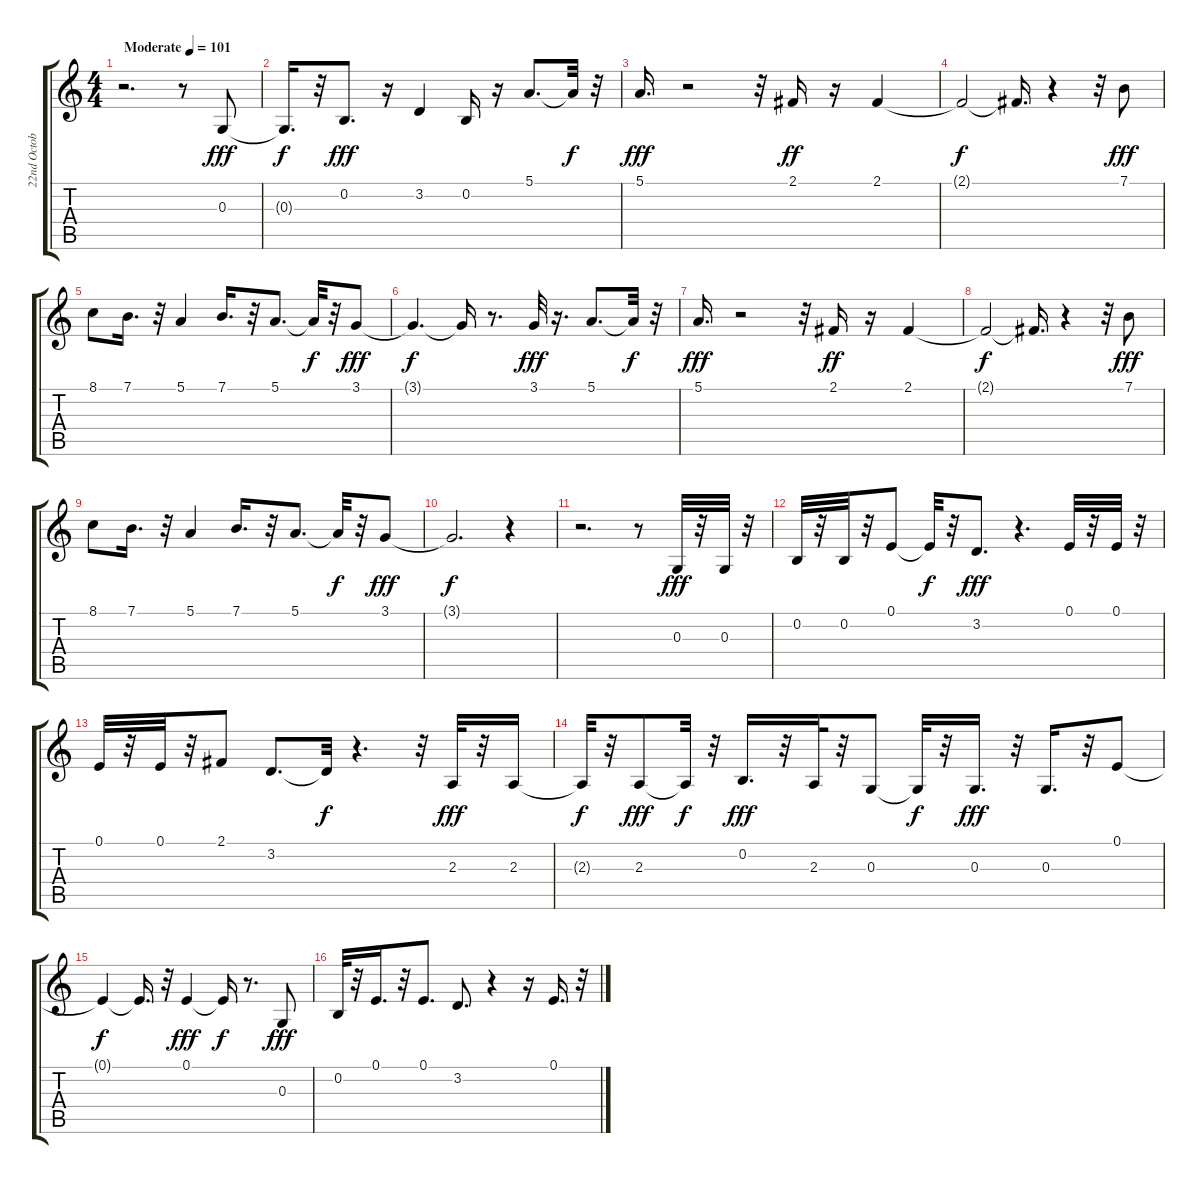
\track ("22nd October 2010" "22nd Octob") {instrument lead2sawtooth}
\staff {score tabs}
\tuning (E4 B3 G3 D3 A2 E2) {hide}
\ts (4 4)
\tempo (101 "Moderate")
\clef g2
\ks c
r.2{d dy fff instrument lead2sawtooth} r.8 0.3.8 |
0.3{t}.16{d dy f} r.32 0.2.8{d dy fff} r.16 3.2.4 0.2.16 r.16 5.1.8{d} 5.1{t}.32{dy f} r.32 |
5.1.16{d dy fff} r.2 r.32 2.1.16{dy ff} r.16 2.1.4 |
2.1{t}.2{dy f} 2.1{t}.16{d} r.4 r.32 7.1.8{dy fff} |
8.1.8 7.1.16{d} r.32 5.1.4 7.1.16{d} r.32 5.1.8{d} 5.1{t}.32{dy f} r.32 3.1.8{dy fff} |
3.1{t}.4{d dy f} 3.1{t}.16 r.8{d} 3.1.32{dy fff} r.16{d} 5.1.8{d} 5.1{t}.32{dy f} r.32 |
5.1.16{d dy fff} r.2 r.32 2.1.16{dy ff} r.16 2.1.4 |
2.1{t}.2{dy f} 2.1{t}.16{d} r.4 r.32 7.1.8{dy fff} |
8.1.8 7.1.16{d} r.32 5.1.4 7.1.16{d} r.32 5.1.8{d} 5.1{t}.32{dy f} r.32 3.1.8{dy fff} |
3.1{t}.2{d dy f} r.4 |
r.2{d} r.8 0.3.32{dy fff} r.32 0.3.32 r.32 |
0.2.32 r.32 0.2.32 r.32 0.1.8 0.1{t}.32{dy f} r.32 3.2.8{d dy fff} r.4{d} 0.1.32 r.32 0.1.32 r.32 |
0.1.32 r.32 0.1.32 r.32 2.1.8 3.2.8{d} 3.2{t}.32{dy f} r.4{d} r.32 2.3.32{dy fff} r.32 2.3.16 |
2.3{t}.32{dy f} r.32 2.3.8{dy fff} 2.3{t}.32{dy f} r.32 0.2.16{d dy fff} r.32 2.3.32 r.32 0.3.8 0.3{t}.32{dy f} r.32 0.3.16{d dy fff} r.32 0.3.16{d} r.32 0.1.8 |
0.1{t}.4{dy f} 0.1{t}.16{d} r.32 0.1.4{dy fff} 0.1{t}.16{dy f} r.8{d} 0.3.8{dy fff} |
0.2.32 r.32 0.1.16{d} r.32 0.1.8{d} 3.2.8{d} r.4 r.16 0.1.16{d} r.32
